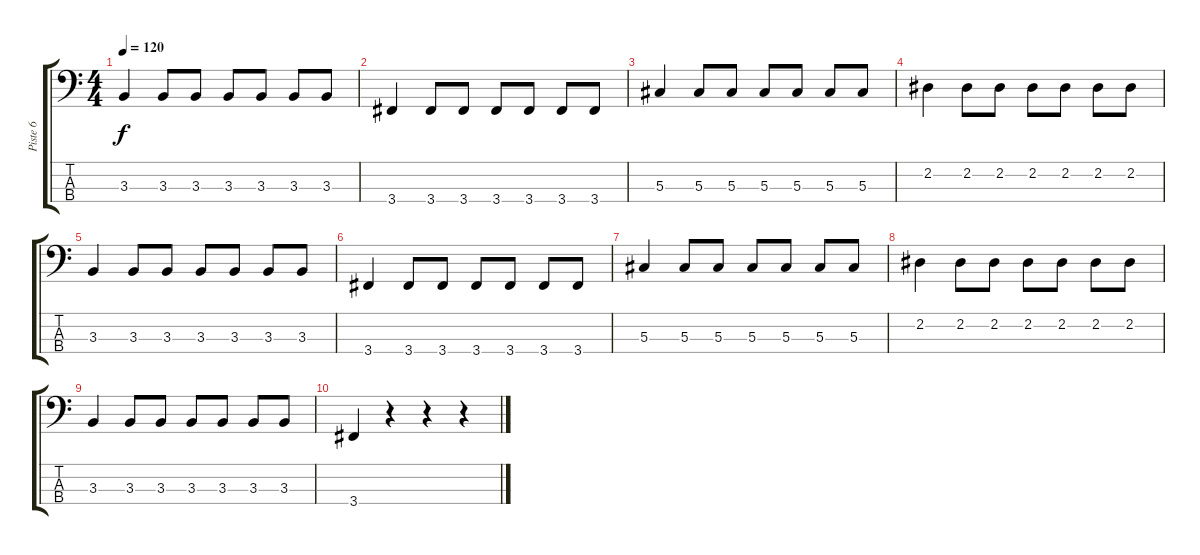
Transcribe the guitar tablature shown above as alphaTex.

\track ("Piste 6" "Piste 6") {instrument electricbasspick}
\staff {score tabs}
\tuning (Gb2 Db2 Ab1 Eb1) {hide}
\ts (4 4)
\tempo 120
\clef f4
\ks c
3.3.4{dy f} 3.3.8 3.3.8 3.3.8 3.3.8 3.3.8 3.3.8 |
3.4.4 3.4.8 3.4.8 3.4.8 3.4.8 3.4.8 3.4.8 |
5.3.4 5.3.8 5.3.8 5.3.8 5.3.8 5.3.8 5.3.8 |
2.2.4 2.2.8 2.2.8 2.2.8 2.2.8 2.2.8 2.2.8 |
3.3.4 3.3.8 3.3.8 3.3.8 3.3.8 3.3.8 3.3.8 |
3.4.4 3.4.8 3.4.8 3.4.8 3.4.8 3.4.8 3.4.8 |
5.3.4 5.3.8 5.3.8 5.3.8 5.3.8 5.3.8 5.3.8 |
2.2.4 2.2.8 2.2.8 2.2.8 2.2.8 2.2.8 2.2.8 |
3.3.4 3.3.8 3.3.8 3.3.8 3.3.8 3.3.8 3.3.8 |
3.4.4 r.4 r.4 r.4
